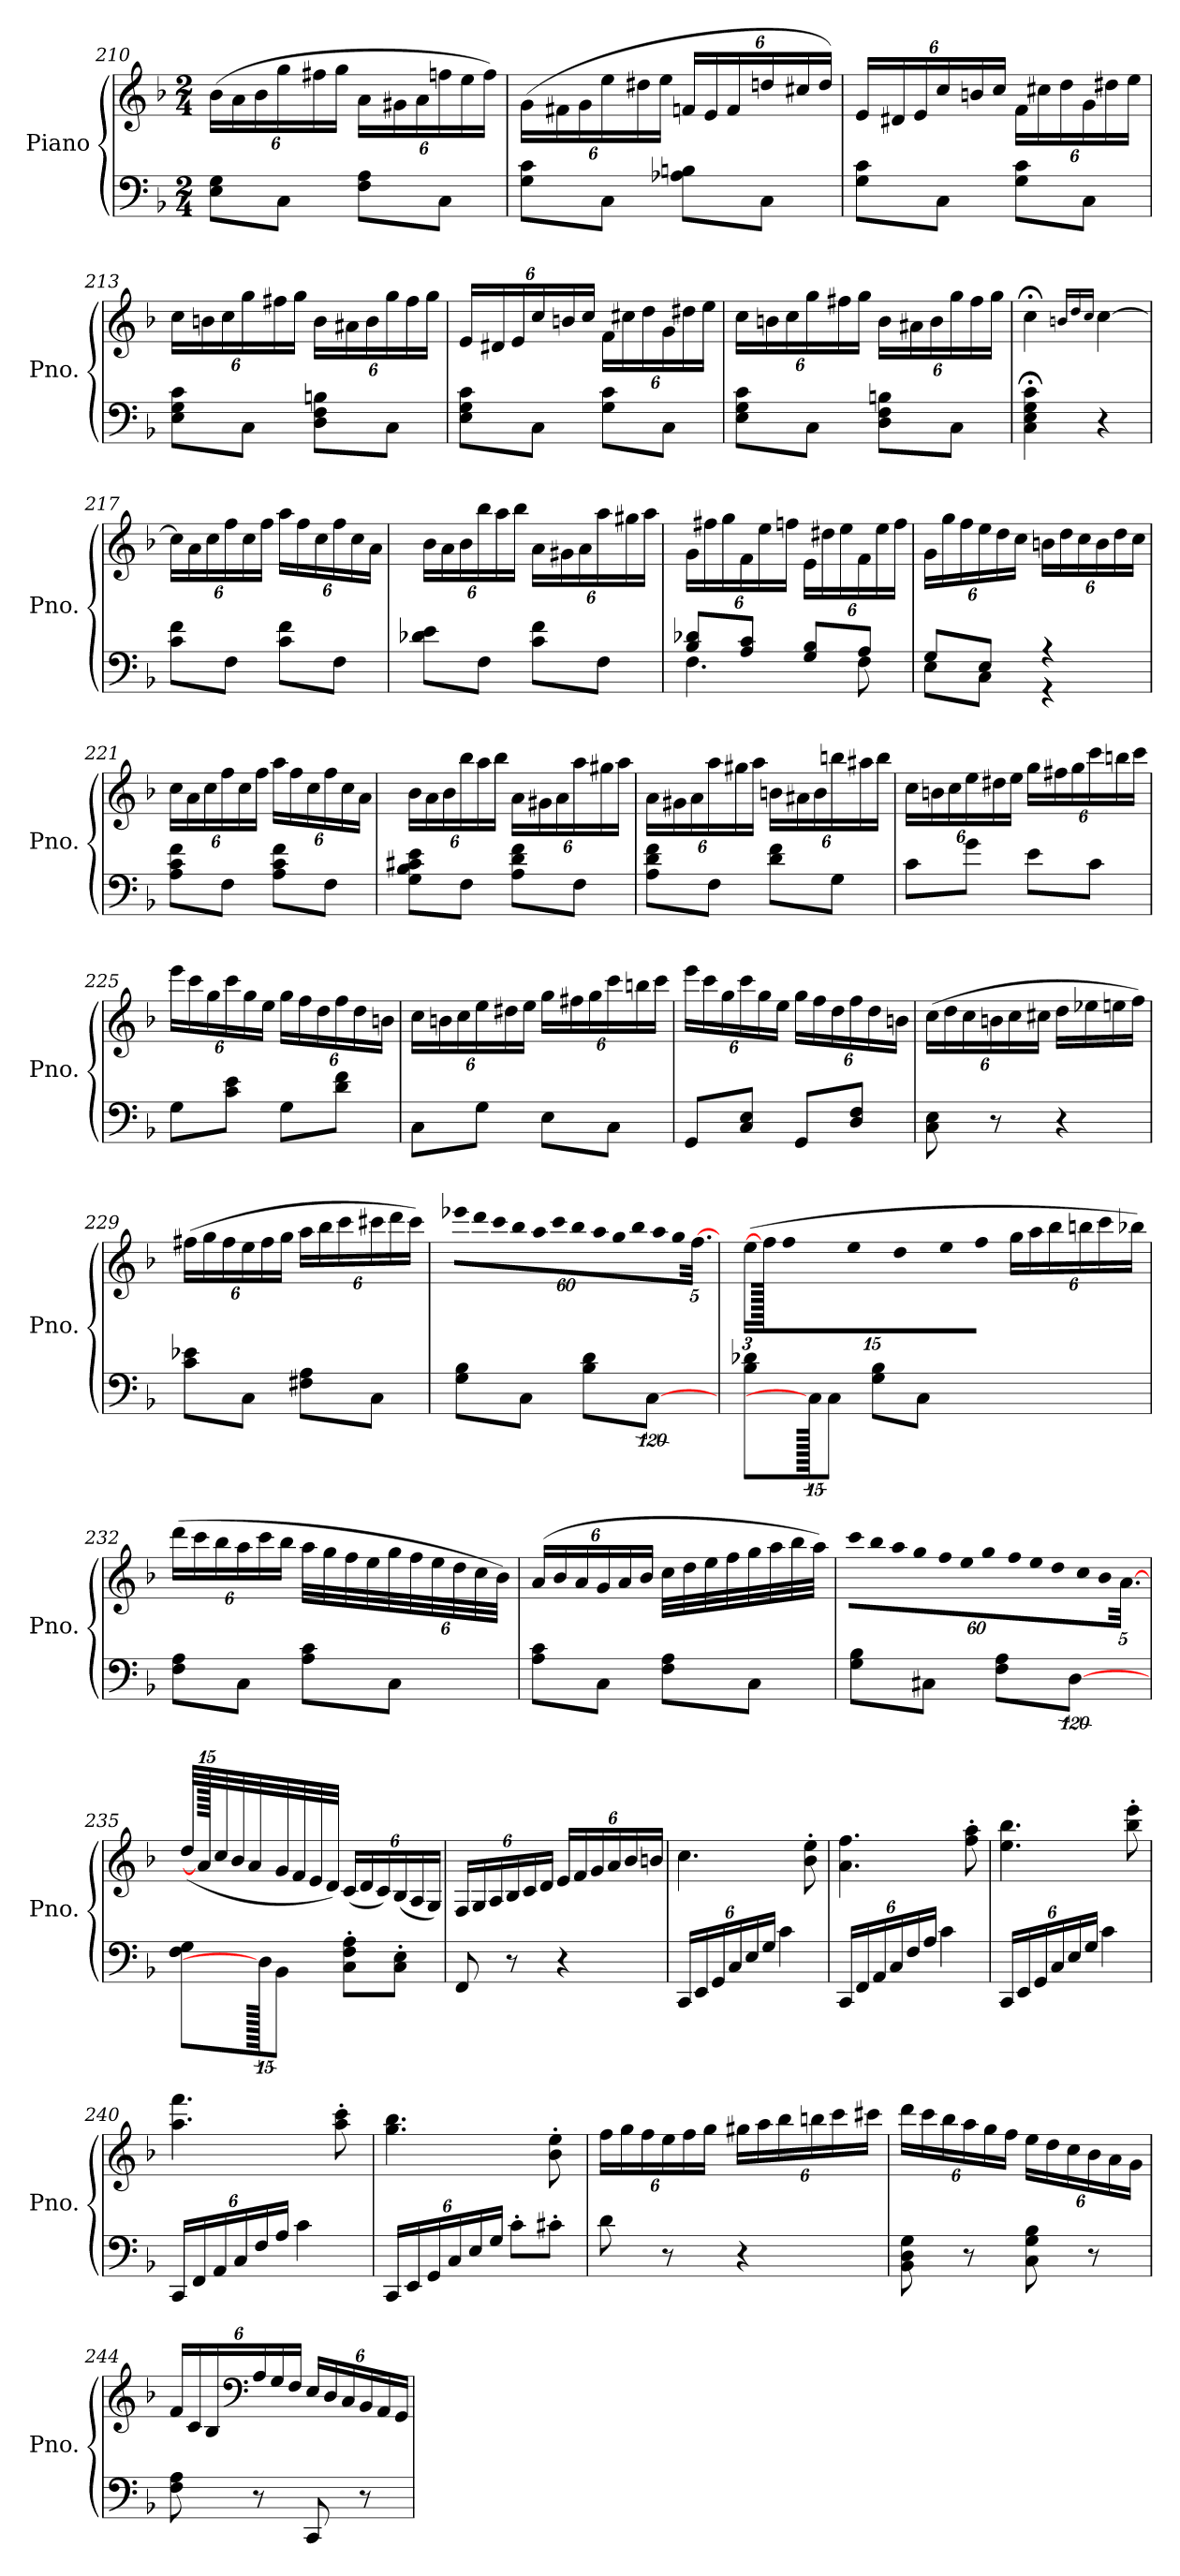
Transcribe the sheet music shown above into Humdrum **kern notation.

**kern	**kern
*part1	*part1
*staff2	*staff1
*I"Piano	*
*I'Pno.	*
*clefF4	*clefG2
*k[b-]	*k[b-]
*F:	*F:
*M2/4	*M2/4
*	*Xbrackettup
=210	=210
8E\ 8G\L	(>24b-\LL
.	24a\
.	24b-\
8C\J	24gg\
.	24ff#X\
.	24gg\JJ
8F\ 8A\L	24a\LL
.	24g#X\
.	24a\
8C\J	24ffn\
.	24ee\
.	24ff\JJ)
=211	=211
8G\ 8c\L	(>24g\LL
.	24f#X\
.	24g\
8C\J	24ee\
.	24dd#X\
.	24ee\JJ
8A-X\ 8Bn\L	24fn/LL
.	24e/
.	24f/
8C\J	24ddn/
.	24cc#X/
.	24dd/JJ)
=212	=212
8G\ 8c\L	24e/LL
.	24d#X/
.	24e/
8C\J	24cc/
.	24bn/
.	24cc/JJ
8G\ 8c\L	24f\LL
.	24cc#X\
.	24dd\
8C\J	24g\
.	24dd#X\
.	24ee\JJ
=213	=213
8E\ 8G\ 8c\L	24cc\LL
.	24bn\
.	24cc\
8C\J	24gg\
.	24ff#X\
.	24gg\JJ
8D\ 8F\ 8Bn\L	24b\LL
.	24a#X\
.	24b\
8C\J	24gg\
.	24ff#\
.	24gg\JJ
=214	=214
8E\ 8G\ 8c\L	24e/LL
.	24d#X/
.	24e/
8C\J	24cc/
.	24bn/
.	24cc/JJ
8G\ 8c\L	24f\LL
.	24cc#X\
.	24dd\
8C\J	24g\
.	24dd#X\
.	24ee\JJ
=215	=215
8E\ 8G\ 8c\L	24cc\LL
.	24bn\
.	24cc\
8C\J	24gg\
.	24ff#X\
.	24gg\JJ
8D\ 8F\ 8Bn\L	24b\LL
.	24a#X\
.	24b\
8C\J	24gg\
.	24ff#\
.	24gg\JJ
=216	=216
4C\;< 4E\;< 4G\;< 4c\;<	4cc;<\
.	16qbn/LL
.	16qdd/
.	16qcc/JJ
4r	[4cc\
=217	=217
8c\ 8f\L	24cc\LL]
.	24a\
.	24cc\
8F\J	24ff\
.	24cc\
.	24ff\JJ
8c\ 8f\L	24aa\LL
.	24ff\
.	24cc\
8F\J	24ff\
.	24cc\
.	24a\JJ
=218	=218
8d-X\ 8e\L	24b-\LL
.	24a\
.	24b-\
8F\J	24bb-\
.	24aa\
.	24bb-\JJ
8c\ 8f\L	24a\LL
.	24g#X\
.	24a\
8F\J	24aa\
.	24gg#X\
.	24aa\JJ
=219	=219
*^	*
8B-/ 8d-X/L	4.F\	24g\LL
.	.	24ff#X\
.	.	24gg\
8A/ 8c/J	.	24f\
.	.	24ee\
.	.	24ffn\JJ
8G/ 8B-/L	.	24e\LL
.	.	24dd#X\
.	.	24ee\
8A/J	8F\	24f\
.	.	24ee\
.	.	24ff\JJ
=220	=220	=220
8G/L	8E\L	24g\LL
.	.	24gg\
.	.	24ff\
8E/J	8C\J	24ee\
.	.	24dd\
.	.	24cc\JJ
4r	4r	24bn\LL
.	.	24dd\
.	.	24cc\
.	.	24b\
.	.	24dd\
.	.	24cc\JJ
*v	*v	*
=221	=221
8A\ 8c\ 8f\L	24cc\LL
.	24a\
.	24cc\
8F\J	24ff\
.	24cc\
.	24ff\JJ
8A\ 8c\ 8f\L	24aa\LL
.	24ff\
.	24cc\
8F\J	24ff\
.	24cc\
.	24a\JJ
=222	=222
8G\ 8B-\ 8c#X\ 8e\L	24b-\LL
.	24a\
.	24b-\
8F\J	24bb-\
.	24aa\
.	24bb-\JJ
8A\ 8d\ 8f\L	24a\LL
.	24g#X\
.	24a\
8F\J	24aa\
.	24gg#X\
.	24aa\JJ
=223	=223
8A\ 8d\ 8f\L	24a\LL
.	24g#X\
.	24a\
8F\J	24aa\
.	24gg#X\
.	24aa\JJ
8d\ 8f\L	24bn\LL
.	24a#X\
.	24b\
8G\J	24bbn\
.	24aa#X\
.	24bb\JJ
=224	=224
8c\L	24cc\LL
.	24bn\
.	24cc\
8g\J	24ee\
.	24dd#X\
.	24ee\JJ
8e\L	24gg\LL
.	24ff#X\
.	24gg\
8c\J	24ccc\
.	24bbn\
.	24ccc\JJ
=225	=225
8G\L	24eee\LL
.	24ccc\
.	24gg\
8c\ 8e\J	24ccc\
.	24gg\
.	24ee\JJ
8G\L	24gg\LL
.	24ff\
.	24dd\
8d\ 8f\J	24ff\
.	24dd\
.	24bn\JJ
=226	=226
8C\L	24cc\LL
.	24bn\
.	24cc\
8G\J	24ee\
.	24dd#X\
.	24ee\JJ
8E\L	24gg\LL
.	24ff#X\
.	24gg\
8C\J	24ccc\
.	24bbn\
.	24ccc\JJ
=227	=227
8GG/L	24eee\LL
.	24ccc\
.	24gg\
8C/ 8E/J	24ccc\
.	24gg\
.	24ee\JJ
8GG/L	24gg\LL
.	24ff\
.	24dd\
8D/ 8F/J	24ff\
.	24dd\
.	24bn\JJ
=228	=228
8C\ 8E\	(>24cc\LL
.	24dd\
.	24cc\
8r	24bn\
.	24cc\
.	24cc#X\JJ
4r	16dd\LL
.	16ee-X\
.	16een\
.	16ff\JJ)
=229	=229
8c\ 8e-X\L	(>24ff#X\LL
.	24gg\
.	24ff#\
8C\J	24ee\
.	24ff#\
.	24gg\JJ
8F#X\ 8A\L	24aa\LL
.	24bb-\
.	24ccc\
8C\J	24ccc#X\
.	24ddd\
.	24ccc#\JJ)
=230	=230
!	!LO:N:vis=16
960ryy	960%37eee-X\LL
8G\ 8B-\L	.
!	!LO:N:vis=16
.	960%37ddd\
!	!LO:N:vis=16
.	960%37ccc\
!	!LO:N:vis=16
.	960%37bb-\
8C\J	.
!	!LO:N:vis=16
.	960%37aa\
!	!LO:N:vis=16
.	960%37ccc\
!	!LO:N:vis=16
.	960%37bb-\
8B-\ 8d\L	.
!	!LO:N:vis=16
.	960%37aa\
!	!LO:N:vis=16
.	960%37gg\
!	!LO:N:vis=16
.	960%37bb-\
[960%119C\J	.
!	!LO:N:vis=16
.	960%37aa\
!	!LO:N:vis=16
.	960%37gg\
.	[40.ff\JJ
=231	=231
8B-\ 8d-X\L	(>24ee\LL
.	960ff\]
.	24ff\
.	24ee\
960C\]	.
8C\J	24dd\
.	24ee\
.	24ff\JJ
8G\ 8B-\L	24gg\LL
.	24aa\
.	24bb-\
8C\J	24bbn\
.	24ccc\
.	24bb-X\JJ)
=232	=232
8F\ 8A\L	(>24ddd\LL
.	24ccc\
.	24bb-\
8C\J	24aa\
.	24ccc\
.	24bb-\JJ
8A\ 8c\L	32aa\LLL
.	32gg\
.	32ff\
.	32ee\
8C\J	48gg\
.	48ff\
.	48ee\
.	48dd\
.	48cc\
.	48b-\JJJ)
=233	=233
8A\ 8c\L	(>24a/LL
.	24b-/
.	24a/
8C\J	24g/
.	24a/
.	24b-/JJ
8F\ 8A\L	32cc\LLL
.	32dd\
.	32ee\
.	32ff\
8C\J	32gg\
.	32aa\
.	32bb-\
.	32aa\JJJ)
=234	=234
!	!LO:N:vis=16
960ryy	960%37ccc\LL
8G\ 8B-\L	.
!	!LO:N:vis=16
.	960%37bb-\
!	!LO:N:vis=16
.	960%37aa\
!	!LO:N:vis=16
.	960%37gg\
8C#X\J	.
!	!LO:N:vis=16
.	960%37ff\
!	!LO:N:vis=16
.	960%37ee\
!	!LO:N:vis=16
.	960%37gg\
8F\ 8A\L	.
!	!LO:N:vis=16
.	960%37ff\
!	!LO:N:vis=16
.	960%37ee\
!	!LO:N:vis=16
.	960%37dd\
[960%119D\J	.
!	!LO:N:vis=16
.	960%37cc\
!	!LO:N:vis=16
.	960%37b-\
.	[40.a\JJ
=235	=235
8F\ 8G\L	(<32dd/LLL
.	960a\]
.	32cc/
.	32b-/
.	32a/
960D\]	.
8BB-\J	32g/
.	32f/
.	32e/
.	32d/JJJ)
8C\' 8F\' 8A\'L	(<24c/LL
.	24d/
.	24c/)
8C\' 8E\'J	(<24B-/
.	24A/
.	24G/JJ)
=236	=236
8FF/	24F/LL
.	24G/
.	24A/
8r	24B-/
.	24c/
.	24d/JJ
4r	24e/LL
.	24f/
.	24g/
.	24a/
.	24b-/
.	24bn/JJ
=237	=237
*Xbrackettup	*
24CC/LL	4.cc\
24EE/	.
24GG/	.
24C/	.
24E/	.
24G/JJ	.
4c\	.
.	8b-\' 8ee\'
=238	=238
24CC/LL	4.a\ 4.ff\
24FF/	.
24AA/	.
24C/	.
24F/	.
24A/JJ	.
4c\	.
.	8ff\' 8aa\'
=239	=239
24CC/LL	4.ee\ 4.bb-\
24EE/	.
24GG/	.
24C/	.
24E/	.
24G/JJ	.
4c\	.
.	8bb-\' 8eee\'
=240	=240
24CC/LL	4.aa\ 4.fff\
24FF/	.
24AA/	.
24C/	.
24F/	.
24A/JJ	.
4c\	.
.	8aa\' 8ccc\'
=241	=241
24CC/LL	4.gg\ 4.bb-\
24EE/	.
24GG/	.
24C/	.
24E/	.
24G/JJ	.
8c'\L	.
8c#X'\J	8b-\' 8ee\'
=242	=242
8d\	24ff\LL
.	24gg\
.	24ff\
8r	24ee\
.	24ff\
.	24gg\JJ
4r	24gg#X\LL
.	24aa\
.	24bb-\
.	24bbn\
.	24ccc\
.	24ccc#X\JJ
=243	=243
8BB-\ 8D\ 8G\	24ddd\LL
.	24ccc\
.	24bb-\
8r	24aa\
.	24gg\
.	24ff\JJ
8C\ 8G\ 8B-\	24ee\LL
.	24dd\
.	24cc\
8r	24b-\
.	24a\
.	24g\JJ
=244	=244
8F\ 8A\	24f/LL
.	24c/
.	24B-/
*	*clefF4
8r	24A/
.	24G/
.	24F/JJ
8CC/	24E/LL
.	24D/
.	24C/
8r	24BB-/
.	24AA/
.	24GG/JJ
=	=
*-	*-
